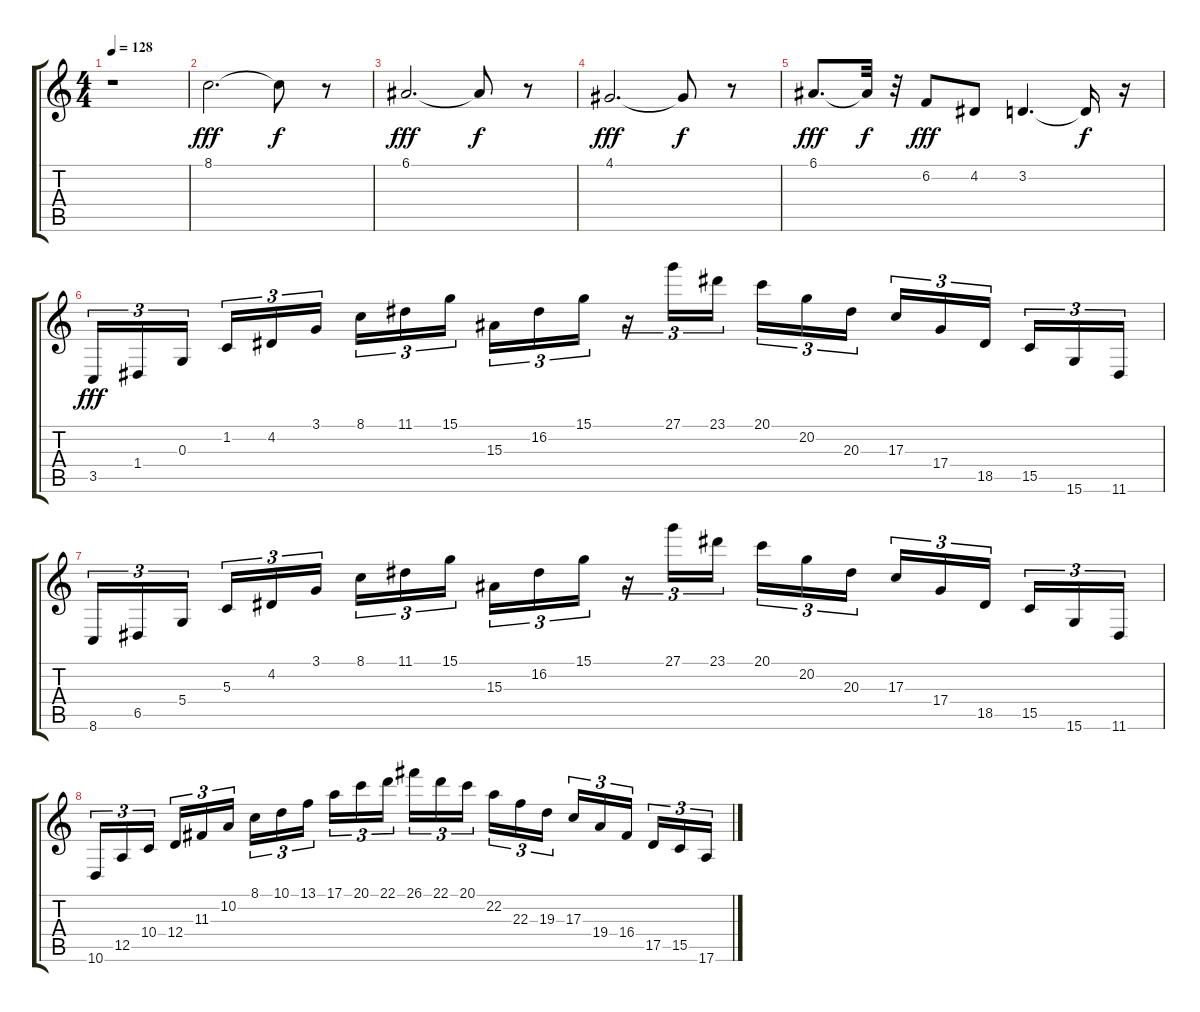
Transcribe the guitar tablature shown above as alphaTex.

\track "" {instrument lead2sawtooth}
\staff {score tabs}
\tuning (E4 B3 G3 D3 A2 E2) {hide}
\ts (4 4)
\tempo 128
\clef g2
\ks c
r.1{dy fff instrument lead2sawtooth} |
8.1.2{d} 8.1{t}.8{dy f} r.8 |
6.1.2{d dy fff} 6.1{t}.8{dy f} r.8 |
4.1.2{d dy fff} 4.1{t}.8{dy f} r.8 |
6.1.8{d dy fff} 6.1{t}.32{dy f} r.32 6.2.8{dy fff} 4.2.8 3.2.4{d} 3.2{t}.16{dy f} r.16 |
3.5.16{tu (3 2) dy fff} 1.4.16{tu (3 2)} 0.3.16{tu (3 2)} 1.2.16{tu (3 2)} 4.2.16{tu (3 2)} 3.1.16{tu (3 2)} 8.1.16{tu (3 2)} 11.1.16{tu (3 2)} 15.1.16{tu (3 2)} 15.3.16{tu (3 2)} 16.2.16{tu (3 2)} 15.1.16{tu (3 2)} r.16{tu (3 2)} 27.1.16{tu (3 2)} 23.1.16{tu (3 2)} 20.1.16{tu (3 2)} 20.2.16{tu (3 2)} 20.3.16{tu (3 2)} 17.3.16{tu (3 2)} 17.4.16{tu (3 2)} 18.5.16{tu (3 2)} 15.5.16{tu (3 2)} 15.6.16{tu (3 2)} 11.6.16{tu (3 2)} |
8.6.16{tu (3 2)} 6.5.16{tu (3 2)} 5.4.16{tu (3 2)} 5.3.16{tu (3 2)} 4.2.16{tu (3 2)} 3.1.16{tu (3 2)} 8.1.16{tu (3 2)} 11.1.16{tu (3 2)} 15.1.16{tu (3 2)} 15.3.16{tu (3 2)} 16.2.16{tu (3 2)} 15.1.16{tu (3 2)} r.16{tu (3 2)} 27.1.16{tu (3 2)} 23.1.16{tu (3 2)} 20.1.16{tu (3 2)} 20.2.16{tu (3 2)} 20.3.16{tu (3 2)} 17.3.16{tu (3 2)} 17.4.16{tu (3 2)} 18.5.16{tu (3 2)} 15.5.16{tu (3 2)} 15.6.16{tu (3 2)} 11.6.16{tu (3 2)} |
10.6.16{tu (3 2)} 12.5.16{tu (3 2)} 10.4.16{tu (3 2)} 12.4.16{tu (3 2)} 11.3.16{tu (3 2)} 10.2.16{tu (3 2)} 8.1.16{tu (3 2)} 10.1.16{tu (3 2)} 13.1.16{tu (3 2)} 17.1.16{tu (3 2)} 20.1.16{tu (3 2)} 22.1.16{tu (3 2)} 26.1.16{tu (3 2)} 22.1.16{tu (3 2)} 20.1.16{tu (3 2)} 22.2.16{tu (3 2)} 22.3.16{tu (3 2)} 19.3.16{tu (3 2)} 17.3.16{tu (3 2)} 19.4.16{tu (3 2)} 16.4.16{tu (3 2)} 17.5.16{tu (3 2)} 15.5.16{tu (3 2)} 17.6.16{tu (3 2)}
